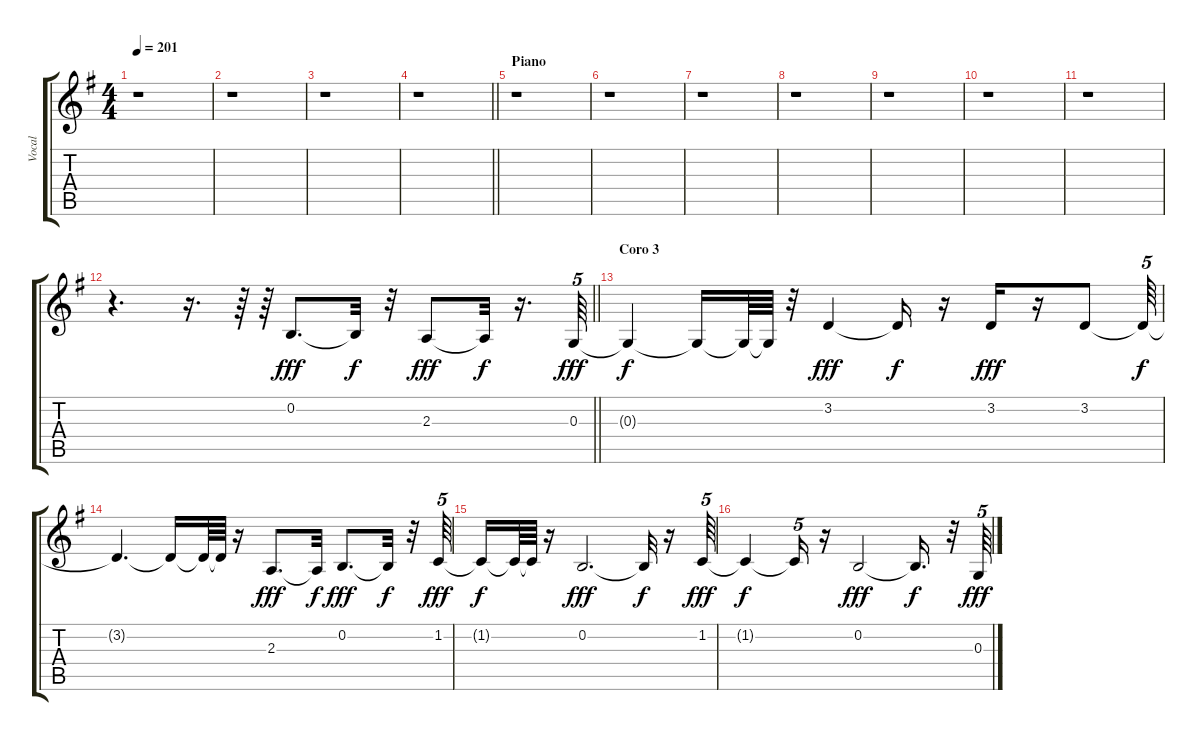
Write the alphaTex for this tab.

\track ("Vocal" "Vocal") {instrument voiceoohs}
\staff {score tabs}
\tuning (E4 B3 G3 D3 A2 E2) {hide}
\ts (4 4)
\tempo 201
\clef g2
\ks g
r.1{dy f} |
r.1 |
r.1 |
\barLineRight lightlight
r.1 |
\section ("" "Piano")
r.1 |
r.1 |
r.1 |
r.1 |
r.1 |
r.1 |
r.1 |
\barLineRight lightlight
r.4{d} r.16{d} r.64 r.64 0.2.8{d dy fff} 0.2{t}.32{dy f} r.32 2.3.8{dy fff} 2.3{t}.32{dy f} r.16{d} 0.3.64{tu (5 4) dy fff} |
\section ("" "Coro 3")
0.3{t}.4{dy f} 0.3{t}.16 0.3{t}.64 0.3{t}.64 r.32 3.2.4{dy fff} 3.2{t}.16{dy f} r.16 3.2.16{dy fff} r.16 3.2.8 3.2{t}.64{tu (5 4) dy f} |
3.2{t}.4{d} 3.2{t}.16 3.2{t}.64 3.2{t}.64 r.16 2.3.8{d dy fff} 2.3{t}.32{dy f} 0.2.8{d dy fff} 0.2{t}.32{dy f} r.32 1.2.64{tu (5 4) dy fff} |
1.2{t}.16{dy f} 1.2{t}.64 1.2{t}.64 r.16 0.2.2{d dy fff} 0.2{t}.32{dy f} r.16 1.2.64{tu (5 4) dy fff} |
1.2{t}.4{dy f} 1.2{t}.16{tu (5 4)} r.16 0.2.2{dy fff} 0.2{t}.16{d dy f} r.32 0.3.64{tu (5 4) dy fff}
